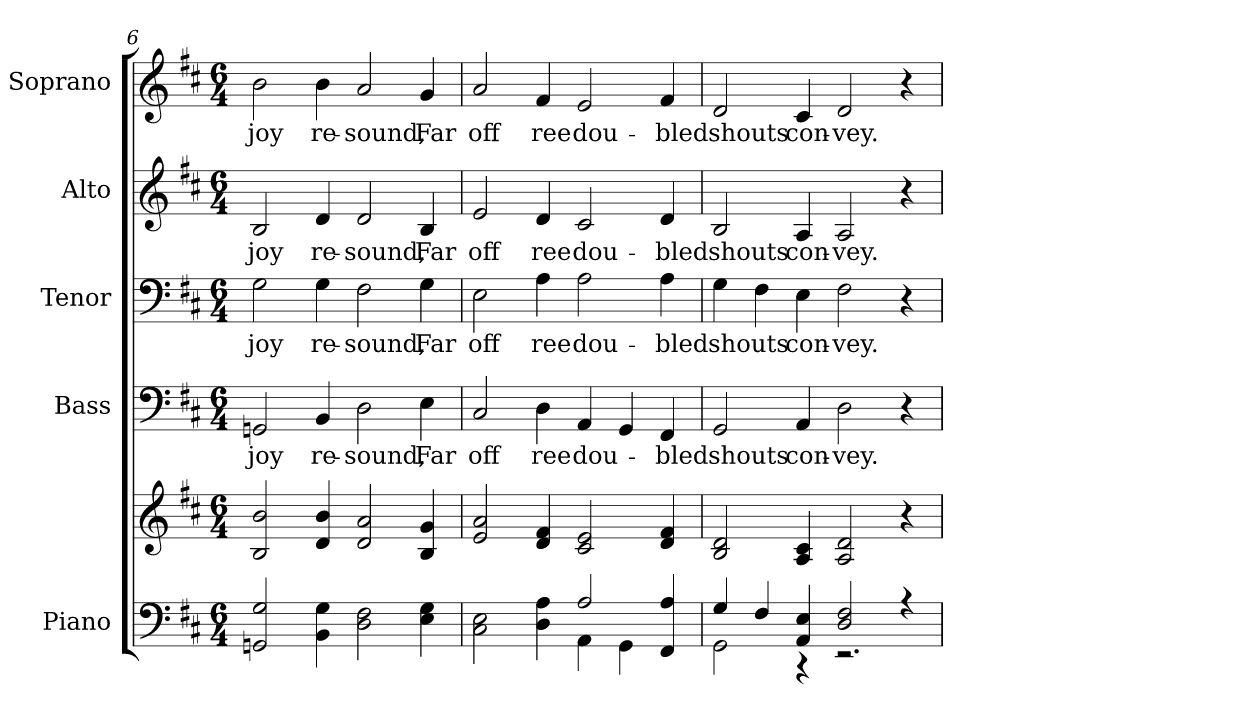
**kern	**kern	**kern	**text	**kern	**text	**kern	**text	**kern	**text
*part5	*part5	*part4	*part4	*part3	*part3	*part2	*part2	*part1	*part1
*staff6	*staff5	*staff4	*staff4	*staff3	*staff3	*staff2	*staff2	*staff1	*staff1
*I"Piano	*	*I"Bass	*	*I"Tenor	*	*I"Alto	*	*I"Soprano	*
*I'Pno.	*	*I'B.	*	*I'T.	*	*I'A.	*	*I'S.	*
*clefF4	*clefG2	*clefF4	*	*clefF4	*	*clefG2	*	*clefG2	*
*k[f#c#]	*k[f#c#]	*k[f#c#]	*	*k[f#c#]	*	*k[f#c#]	*	*k[f#c#]	*
*D:	*D:	*D:	*	*D:	*	*D:	*	*D:	*
*M6/4	*M6/4	*M6/4	*	*M6/4	*	*M6/4	*	*M6/4	*
=6	=6	=6	=6	=6	=6	=6	=6	=6	=6
!	!	!	!LO:LY:b:color=#000000	!	!	!	!	!	!
!	!	!	!	!	!LO:LY:b:color=#000000	!	!	!	!
!	!	!	!	!	!	!	!LO:LY:b:color=#000000	!	!
!	!	!	!	!	!	!	!	!	!LO:LY:b:color=#000000
2GGni/ 2Gi	2Bi/ 2bi	2GGni/	joy	2Gi\	joy	2Bi/	joy	2bi\	joy
!	!	!	!LO:LY:b:color=#000000	!	!	!	!	!	!
!	!	!	!	!	!LO:LY:b:color=#000000	!	!	!	!
!	!	!	!	!	!	!	!LO:LY:b:color=#000000	!	!
!	!	!	!	!	!	!	!	!	!LO:LY:b:color=#000000
4BBi\ 4Gi	4di/ 4bi	4BBi/	re-	4Gi\	re-	4di/	re-	4bi\	re-
!	!	!	!LO:LY:b:color=#000000	!	!	!	!	!	!
!	!	!	!	!	!LO:LY:b:color=#000000	!	!	!	!
!	!	!	!	!	!	!	!LO:LY:b:color=#000000	!	!
!	!	!	!	!	!	!	!	!	!LO:LY:b:color=#000000
2Di\ 2F#i	2di/ 2ai	2Di\	-sound,	2F#i\	-sound,	2di/	-sound,	2ai/	-sound,
!	!	!	!LO:LY:b:color=#000000	!	!	!	!	!	!
!	!	!	!	!	!LO:LY:b:color=#000000	!	!	!	!
!	!	!	!	!	!	!	!LO:LY:b:color=#000000	!	!
!	!	!	!	!	!	!	!	!	!LO:LY:b:color=#000000
4Ei\ 4Gi	4Bi/ 4gi	4Ei\	Far	4Gi\	Far	4Bi/	Far	4gi/	Far
!!LO:LB:g=z
=7	=7	=7	=7	=7	=7	=7	=7	=7	=7
*^	*	*	*	*	*	*	*	*	*
!	!	!	!	!LO:LY:b:color=#000000	!	!	!	!	!	!
!	!	!	!	!	!	!LO:LY:b:color=#000000	!	!	!	!
!	!	!	!	!	!	!	!	!LO:LY:b:color=#000000	!	!
!	!	!	!	!	!	!	!	!	!	!LO:LY:b:color=#000000
2C#i\ 2Ei	2.ryy	2ei/ 2ai	2C#i/	off	2Ei\	off	2ei/	off	2ai/	off
!	!	!	!	!LO:LY:b:color=#000000	!	!	!	!	!	!
!	!	!	!	!	!	!LO:LY:b:color=#000000	!	!	!	!
!	!	!	!	!	!	!	!	!LO:LY:b:color=#000000	!	!
!	!	!	!	!	!	!	!	!	!	!LO:LY:b:color=#000000
4Di\ 4Ai	.	4di/ 4f#i	4Di\	ree	4Ai\	ree	4di/	ree	4f#i/	ree
!	!	!	!	!LO:LY:b:color=#000000	!	!	!	!	!	!
!	!	!	!	!	!	!LO:LY:b:color=#000000	!	!	!	!
!	!	!	!	!	!	!	!	!LO:LY:b:color=#000000	!	!
!	!	!	!	!	!	!	!	!	!	!LO:LY:b:color=#000000
2Ai/	4AAi\	2c#i/ 2ei	4AAi/	dou-	2Ai\	dou-	2c#i/	dou-	2ei/	dou-
.	4GGi\	.	4GGi/	.	.	.	.	.	.	.
!	!	!	!	!LO:LY:b:color=#000000	!	!	!	!	!	!
!	!	!	!	!	!	!LO:LY:b:color=#000000	!	!	!	!
!	!	!	!	!	!	!	!	!LO:LY:b:color=#000000	!	!
!	!	!	!	!	!	!	!	!	!	!LO:LY:b:color=#000000
4FF#i/ 4Ai	4ryy	4di/ 4f#i	4FF#i/	-bled	4Ai\	-bled	4di/	-bled	4f#i/	-bled
=8	=8	=8	=8	=8	=8	=8	=8	=8	=8	=8
!	!	!	!	!LO:LY:b:color=#000000	!	!	!	!	!	!
!	!	!	!	!	!	!LO:LY:b:color=#000000	!	!	!	!
!	!	!	!	!	!	!	!	!LO:LY:b:color=#000000	!	!
!	!	!	!	!	!	!	!	!	!	!LO:LY:b:color=#000000
4Gi/	2GGi\	2Bi/ 2di	2GGi/	shouts	4Gi\	shouts	2Bi/	shouts	2di/	shouts
4F#i/	.	.	.	.	4F#i\	.	.	.	.	.
!	!	!	!	!LO:LY:b:color=#000000	!	!	!	!	!	!
!	!	!	!	!	!	!LO:LY:b:color=#000000	!	!	!	!
!	!	!	!	!	!	!	!	!LO:LY:b:color=#000000	!	!
!	!	!	!	!	!	!	!	!	!	!LO:LY:b:color=#000000
4AAi/ 4Ei	4r	4Ai/ 4c#i	4AAi/	con-	4Ei\	con-	4Ai/	con-	4c#i/	con-
!	!	!	!	!LO:LY:b:color=#000000	!	!	!	!	!	!
!	!	!	!	!	!	!LO:LY:b:color=#000000	!	!	!	!
!	!	!	!	!	!	!	!	!LO:LY:b:color=#000000	!	!
!	!	!	!	!	!	!	!	!	!	!LO:LY:b:color=#000000
2Di/ 2F#i	2.r	2Ai/ 2di	2Di\	-vey.	2F#i\	-vey.	2Ai/	-vey.	2di/	-vey.
4r	.	4r	4r	.	4r	.	4r	.	4r	.
*v	*v	*	*	*	*	*	*	*	*	*
=	=	=	=	=	=	=	=	=	=
*-	*-	*-	*-	*-	*-	*-	*-	*-	*-
